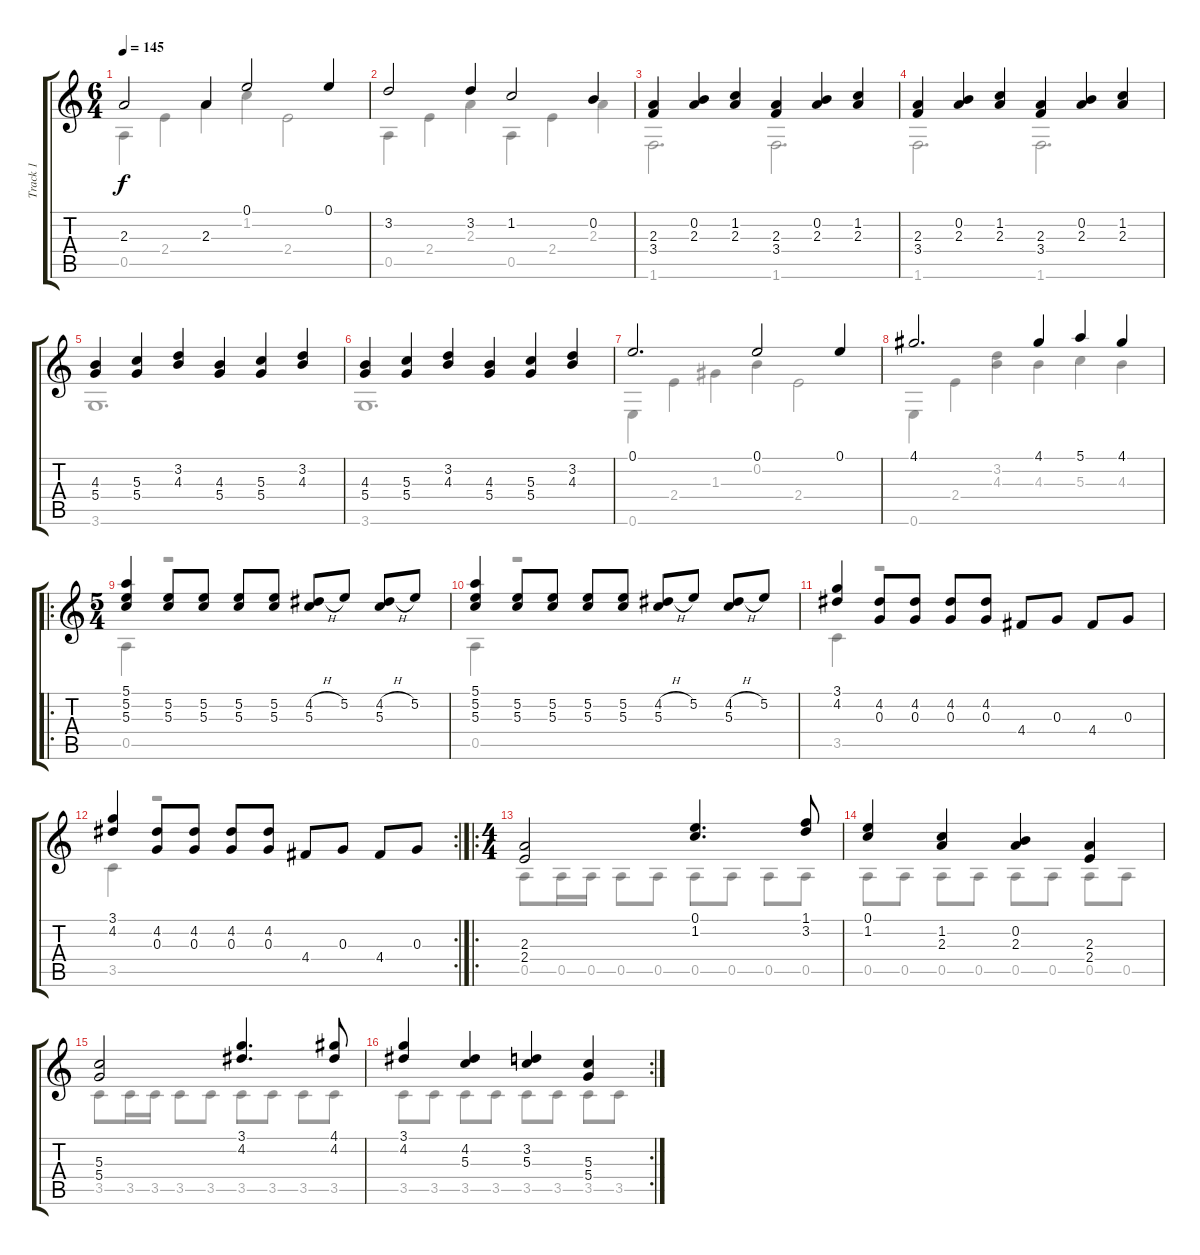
\track ("Track 1" "Track 1") {instrument acousticguitarnylon}
\staff {score tabs}
\tuning (E4 B3 G3 D3 A2 E2) {hide}
\voice
\ts (6 4)
\tempo 145
\clef g2
\ks c
2.3.2{dy f} 2.3.4 0.1.2 0.1.4 |
3.2.2 3.2.4 1.2.2 0.2.4 |
(2.3 3.4).4 (0.2 2.3).4 (1.2 2.3).4 (2.3 3.4).4 (0.2 2.3).4 (1.2 2.3).4 |
(2.3 3.4).4 (0.2 2.3).4 (1.2 2.3).4 (2.3 3.4).4 (0.2 2.3).4 (1.2 2.3).4 |
(4.3 5.4).4 (5.3 5.4).4 (3.2 4.3).4 (4.3 5.4).4 (5.3 5.4).4 (3.2 4.3).4 |
(4.3 5.4).4 (5.3 5.4).4 (3.2 4.3).4 (4.3 5.4).4 (5.3 5.4).4 (3.2 4.3).4 |
0.1.2{d} 0.1.2 0.1.4 |
4.1.2{d} 4.1.4 5.1.4 4.1.4 |
\ro
\ts (5 4)
(5.1 5.2 5.3).4 (5.2 5.3).8 (5.2 5.3).8 (5.2 5.3).8 (5.2 5.3).8 (4.2{h} 5.3).8 5.2.8 (4.2{h} 5.3).8 5.2.8 |
(5.1 5.2 5.3).4 (5.2 5.3).8 (5.2 5.3).8 (5.2 5.3).8 (5.2 5.3).8 (4.2{h} 5.3).8 5.2.8 (4.2{h} 5.3).8 5.2.8 |
(3.1 4.2).4 (4.2 0.3).8 (4.2 0.3).8 (4.2 0.3).8 (4.2 0.3).8 4.4.8 0.3.8 4.4.8 0.3.8 |
\rc 2
(3.1 4.2).4 (4.2 0.3).8 (4.2 0.3).8 (4.2 0.3).8 (4.2 0.3).8 4.4.8 0.3.8 4.4.8 0.3.8 |
\ro
\ts (4 4)
(2.3 2.4).2 (0.1 1.2).4{d} (1.1 3.2).8 |
(0.1 1.2).4 (1.2 2.3).4 (0.2 2.3).4 (2.3 2.4).4 |
(5.3 5.4).2 (3.1 4.2).4{d} (4.1 4.2).8 |
\rc 2
(3.1 4.2).4 (4.2 5.3).4 (3.2 5.3).4 (5.3 5.4).4
\voice
\clef g2
\ottava regular
\simile none
\ks c
0.5.4{dy f} 2.4.4 2.3.4 1.2.4 2.4.2 |
0.5.4 2.4.4 2.3.4 0.5.4 2.4.4 2.3.4 |
1.6.2{d} 1.6.2{d} |
1.6.2{d} 1.6.2{d} |
3.6.1{d} |
3.6.1{d} |
0.6.4 2.4.4 1.3.4 0.2.4 2.4.2 |
0.6.4 2.4.4 (3.2 4.3).4 4.3.4 5.3.4 4.3.4 |
0.5.4 r.1 |
0.5.4 r.1 |
3.5.4 r.1 |
3.5.4 r.1 |
0.5.8 0.5.16 0.5.16 0.5.8 0.5.8 0.5.8 0.5.8 0.5.8 0.5.8 |
0.5.8 0.5.8 0.5.8 0.5.8 0.5.8 0.5.8 0.5.8 0.5.8 |
3.5.8 3.5.16 3.5.16 3.5.8 3.5.8 3.5.8 3.5.8 3.5.8 3.5.8 |
3.5.8 3.5.8 3.5.8 3.5.8 3.5.8 3.5.8 3.5.8 3.5.8
